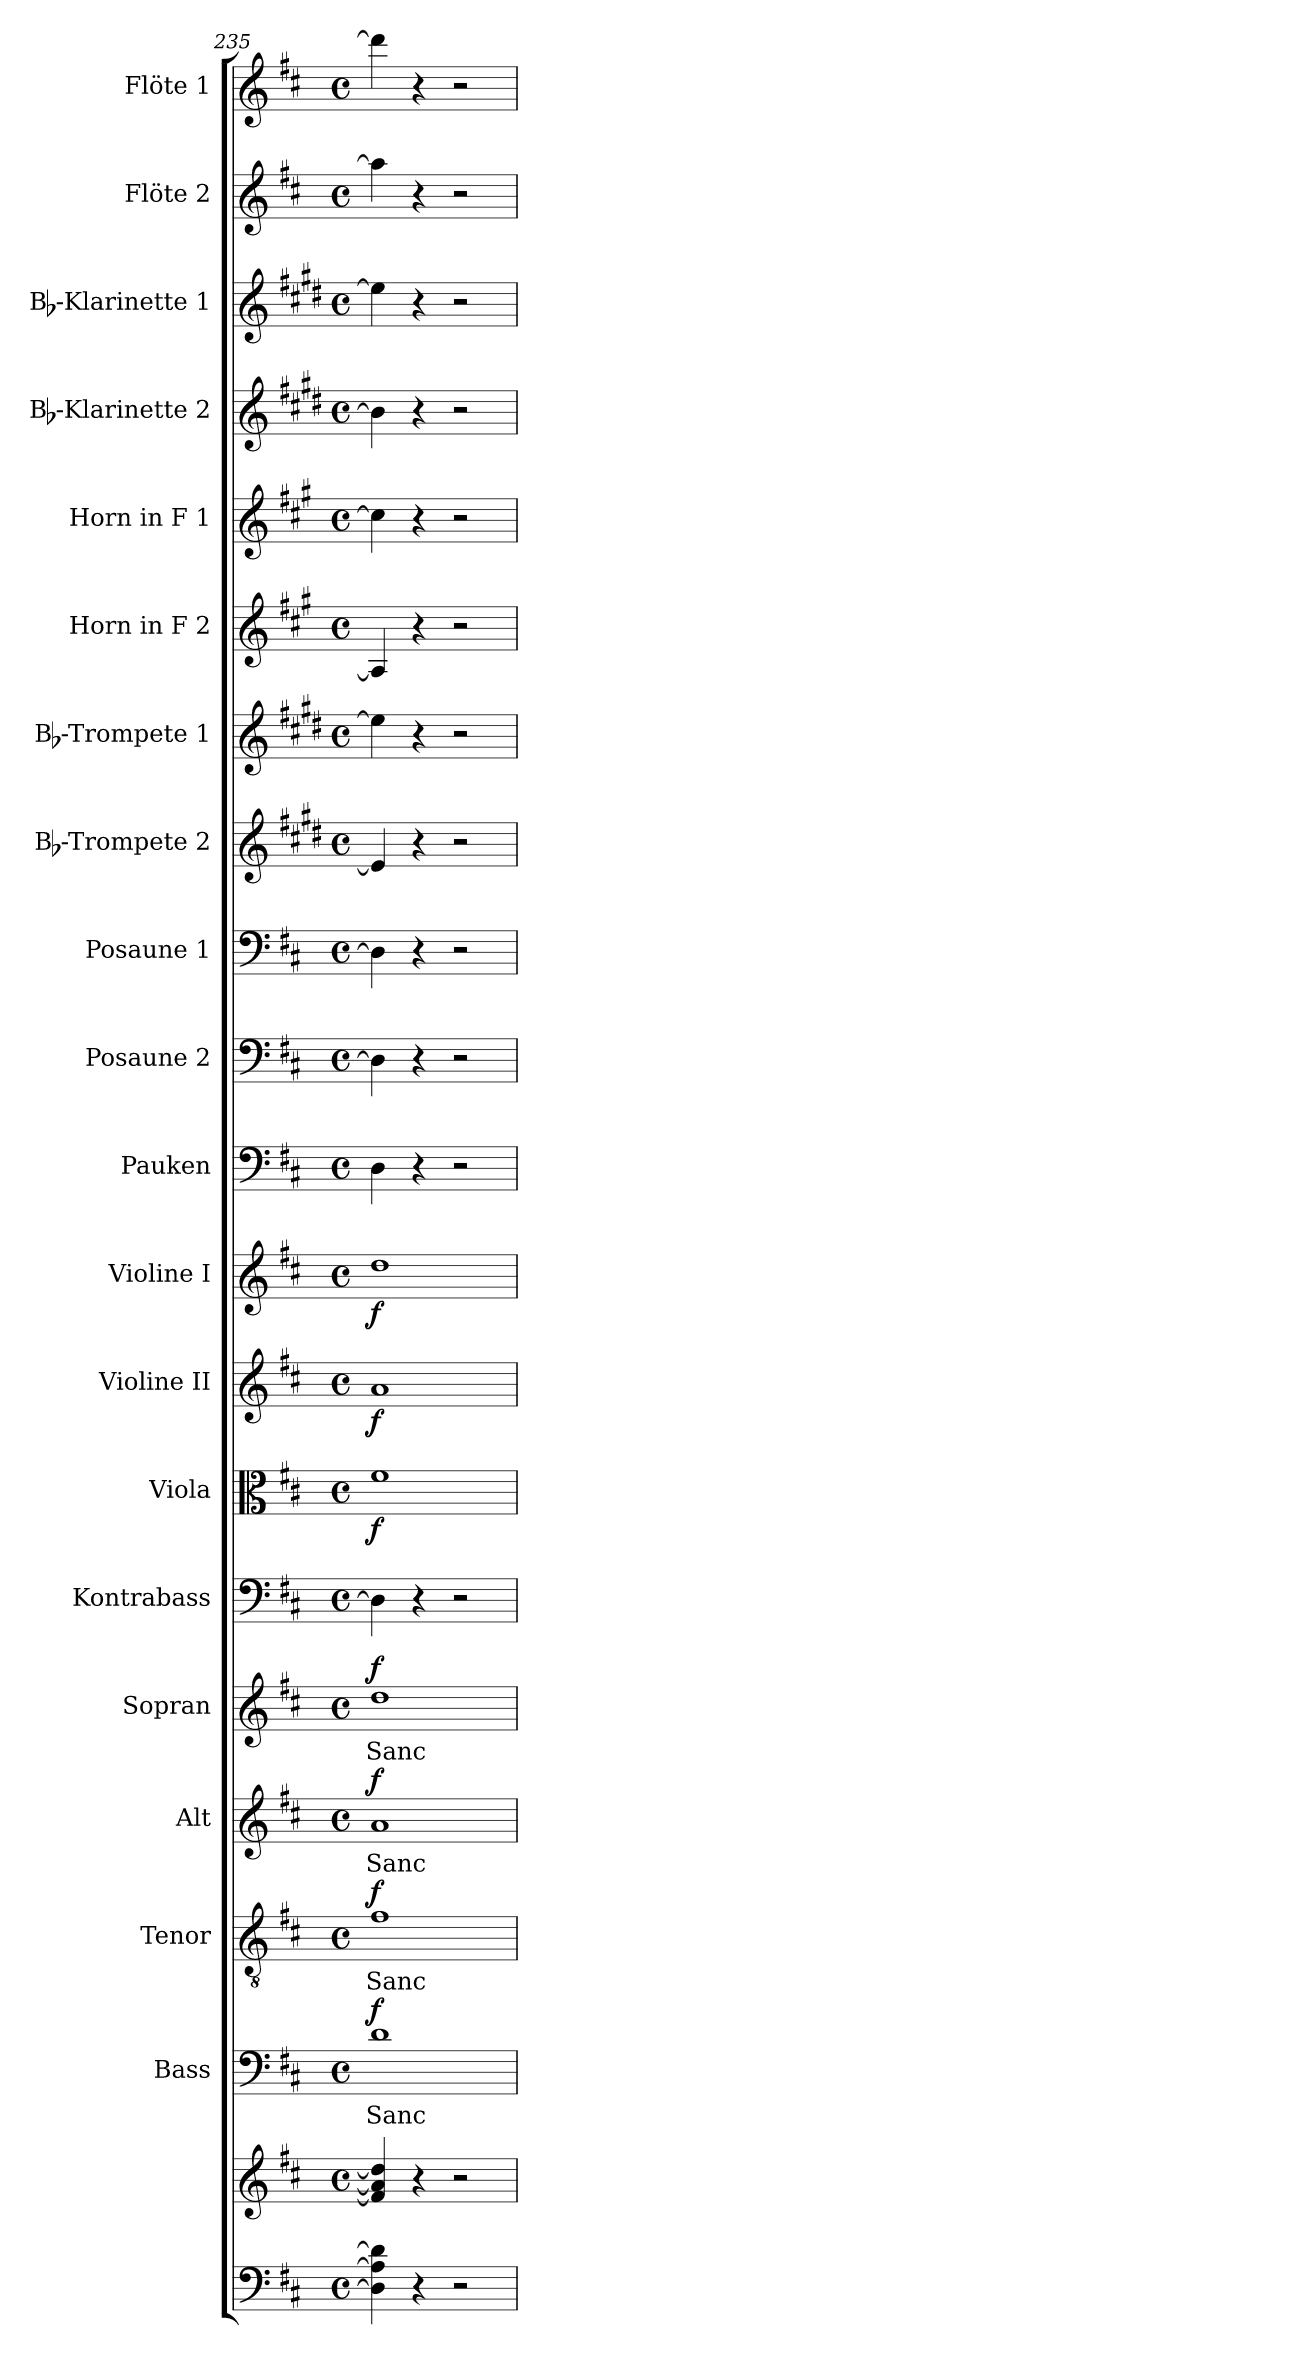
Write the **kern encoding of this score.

**kern	**kern	**kern	**text	**dynam	**kern	**text	**dynam	**kern	**text	**dynam	**kern	**text	**dynam	**kern	**kern	**dynam	**kern	**dynam	**kern	**dynam	**kern	**kern	**kern	**kern	**kern	**kern	**kern	**kern	**kern	**kern	**kern
*part20	*part20	*part19	*part19	*part19	*part18	*part18	*part18	*part17	*part17	*part17	*part16	*part16	*part16	*part15	*part14	*part14	*part13	*part13	*part12	*part12	*part11	*part10	*part9	*part8	*part7	*part6	*part5	*part4	*part3	*part2	*part1
*staff21	*staff20	*staff19	*staff19	*staff19	*staff18	*staff18	*staff18	*staff17	*staff17	*staff17	*staff16	*staff16	*staff16	*staff15	*staff14	*staff14	*staff13	*staff13	*staff12	*staff12	*staff11	*staff10	*staff9	*staff8	*staff7	*staff6	*staff5	*staff4	*staff3	*staff2	*staff1
*	*	*I"Bass	*	*	*I"Tenor	*	*	*I"Alt	*	*	*I"Sopran	*	*	*I"Kontrabass	*I"Viola	*	*I"Violine II	*	*I"Violine I	*	*I"Pauken	*I"Posaune 2	*I"Posaune 1	*I"Bb-Trompete 2	*I"Bb-Trompete 1	*I"Horn in F 2	*I"Horn in F 1	*I"Bb-Klarinette 2	*I"Bb-Klarinette 1	*I"Flöte 2	*I"Flöte 1
*	*	*I'B.	*	*	*I'T.	*	*	*I'A.	*	*	*I'S.	*	*	*I'Kb.	*I'Vla.	*	*I'Vl. II	*	*I'Vl. I	*	*I'Pk.	*I'Pos. 2	*I'Pos. 1	*I'Bb Trp. 2	*I'Bb Trp. 1	*	*	*I'Bb Kl. 2	*I'Bb Kl. 1	*I'Fl. 2	*I'Fl. 1
*clefF4	*clefG2	*clefF4	*	*	*clefGv2	*	*	*clefG2	*	*	*clefG2	*	*	*clefF4	*clefC3	*	*clefG2	*	*clefG2	*	*clefF4	*clefF4	*clefF4	*clefG2	*clefG2	*clefG2	*clefG2	*clefG2	*clefG2	*clefG2	*clefG2
*	*	*	*	*	*	*	*	*	*	*	*	*	*	*ITrd7c12	*	*	*	*	*	*	*	*	*	*ITrd1c2	*ITrd1c2	*ITrd4c7	*ITrd4c7	*ITrd1c2	*ITrd1c2	*	*
*k[f#c#]	*k[f#c#]	*k[f#c#]	*	*	*k[f#c#]	*	*	*k[f#c#]	*	*	*k[f#c#]	*	*	*k[f#c#]	*k[f#c#]	*	*k[f#c#]	*	*k[f#c#]	*	*k[f#c#]	*k[f#c#]	*k[f#c#]	*k[f#c#]	*k[f#c#]	*k[f#c#]	*k[f#c#]	*k[f#c#]	*k[f#c#]	*k[f#c#]	*k[f#c#]
*D:	*D:	*D:	*	*	*D:	*	*	*D:	*	*	*D:	*	*	*D:	*D:	*	*D:	*	*D:	*	*D:	*D:	*D:	*D:	*D:	*D:	*D:	*D:	*D:	*D:	*D:
*M4/4	*M4/4	*M4/4	*	*	*M4/4	*	*	*M4/4	*	*	*M4/4	*	*	*M4/4	*M4/4	*	*M4/4	*	*M4/4	*	*M4/4	*M4/4	*M4/4	*M4/4	*M4/4	*M4/4	*M4/4	*M4/4	*M4/4	*M4/4	*M4/4
*met(c)	*met(c)	*met(c)	*	*	*met(c)	*	*	*met(c)	*	*	*met(c)	*	*	*met(c)	*met(c)	*	*met(c)	*	*met(c)	*	*met(c)	*met(c)	*met(c)	*met(c)	*met(c)	*met(c)	*met(c)	*met(c)	*met(c)	*met(c)	*met(c)
=235	=235	=235	=235	=235	=235	=235	=235	=235	=235	=235	=235	=235	=235	=235	=235	=235	=235	=235	=235	=235	=235	=235	=235	=235	=235	=235	=235	=235	=235	=235	=235
!	!	!	!LO:LY:b	!LO:DY:a	!	!LO:LY:b	!LO:DY:a	!	!LO:LY:b	!LO:DY:a	!	!LO:LY:b	!LO:DY:a	!	!	!LO:DY:b	!	!LO:DY:b	!	!LO:DY:b	!	!	!	!	!	!	!	!	!	!	!
4D\] 4A\] 4d\]	4f#/] 4a/] 4dd/]	1d	Sanc-	f	1f#	Sanc-	f	1a	Sanc-	f	1dd	Sanc-	f	4DD\]	1f#	f	1a	f	1dd	f	4D\	4D\]	4D\]	4d/]	4dd\]	4D/]	4f#\]	4a\]	4dd\]	4aa\]	4ddd\]
4r	4r	.	.	.	.	.	.	.	.	.	.	.	.	4r	.	.	.	.	.	.	4r	4r	4r	4r	4r	4r	4r	4r	4r	4r	4r
2r	2r	.	.	.	.	.	.	.	.	.	.	.	.	2r	.	.	.	.	.	.	2r	2r	2r	2r	2r	2r	2r	2r	2r	2r	2r
=	=	=	=	=	=	=	=	=	=	=	=	=	=	=	=	=	=	=	=	=	=	=	=	=	=	=	=	=	=	=	=
*-	*-	*-	*-	*-	*-	*-	*-	*-	*-	*-	*-	*-	*-	*-	*-	*-	*-	*-	*-	*-	*-	*-	*-	*-	*-	*-	*-	*-	*-	*-	*-
